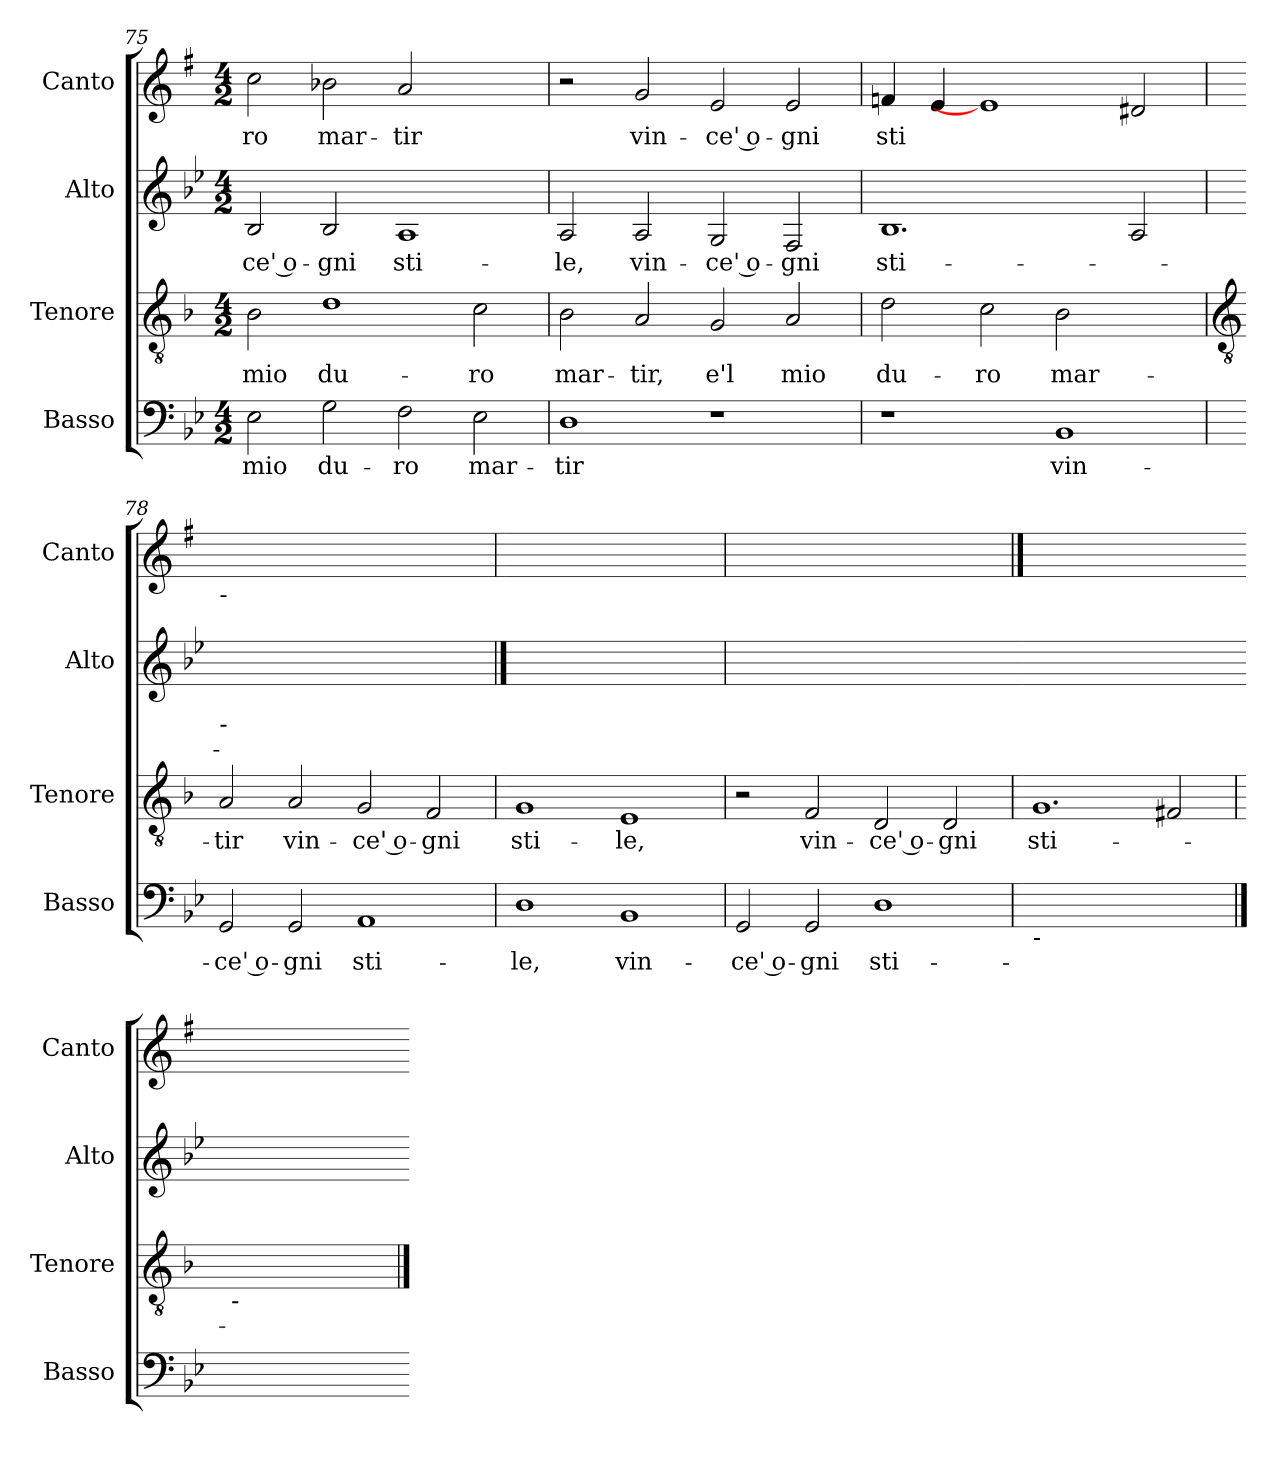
**kern	**text	**kern	**text	**kern	**text	**kern	**text
*part4	*part4	*part3	*part3	*part2	*part2	*part1	*part1
*staff4	*staff4	*staff3	*staff3	*staff2	*staff2	*staff1	*staff1
*I"Basso	*	*I"Tenore	*	*I"Alto	*	*I"Canto	*
*I'Basso	*	*I'Tenore	*	*I'Alto	*	*I'Canto	*
*clefF4	*	*clefGv2	*	*clefG2	*	*clefG2	*
*	*	*	*	*	*	*ITrd1c2	*
*k[b-e-]	*	*k[b-]	*	*k[b-e-]	*	*k[b-]	*
*B-:	*	*F:	*	*B-:	*	*F:	*
*M4/2	*	*M4/2	*	*M4/2	*	*M4/2	*
=75	=75	=75	=75	=75	=75	=75	=75
!	!LO:LY:b	!	!LO:LY:b	!	!LO:LY:b	!	!LO:LY:b
2E-	mio	2B-	mio	2B-	-ce' o-	2b-	-ro
!	!LO:LY:b	!	!LO:LY:b	!	!LO:LY:b	!	!LO:LY:b
2G	du-	1d	du-	2B-	-gni	2a-X	mar-
!	!LO:LY:b	!	!	!	!LO:LY:b	!	!LO:LY:b
2F	-ro	.	.	1A	sti-	2g	-tir
!	!LO:LY:b	!	!LO:LY:b	!	!	!	!
2E-	mar-	2c	-ro	.	.	2ryy	.
!!LO:LB:g=z
=76	=76	=76	=76	=76	=76	=76	=76
!	!LO:LY:b	!	!LO:LY:b	!	!LO:LY:b	!	!
1D	-tir	2B-	mar-	2A	-le,	2r	.
!	!	!	!LO:LY:b	!	!LO:LY:b	!	!LO:LY:b
.	.	2A	-tir,	2A	vin-	2f	vin-
!	!	!	!LO:LY:b	!	!LO:LY:b	!	!LO:LY:b
1r	.	2G	e'l	2G	-ce' o-	2d	-ce' o-
!	!	!	!LO:LY:b	!	!LO:LY:b	!	!LO:LY:b
.	.	2A	mio	2F	-gni	2d	-gni
!!LO:LB:g=z
=77	=77	=77	=77	=77	=77	=77	=77
!	!	!	!LO:LY:b	!	!LO:LY:b	!	!LO:LY:b
1r	.	2d	du-	1.B-	sti-	4e-X	sti
.	.	.	.	.	.	4d	.
!	!	!	!LO:LY:b	!	!	!	!
.	.	2c	-ro	.	.	1d]	.
!	!LO:LY:b	!	!LO:LY:b	!	!	!	!
1BB-	vin-	2B-	mar-	.	.	.	.
.	.	2ryy	.	2A	.	2c#	.
!!LO:LB:g=z
=78	=78	=78	=78	=78	=78	=78	=78
*	*	*clefGv2	*	*	*	*	*
!	!	!	!	!	!	!LO:TX:b:t=-	!
!	!	!	!	!LO:TX:b:t=-	!	!	!
!	!LO:LY:b	!	!LO:LY:b	!	!LO:LY:b	!	!LO:LY:b
2GG	-ce' o-	2A	-tir	0Ayy	-le.	[0dyy	le.
!	!LO:LY:b	!	!LO:LY:b	!	!	!	!
2GG	-gni	2A	vin-	.	.	.	.
!	!LO:LY:b	!	!LO:LY:b	!	!	!	!
1AA	sti-	2G	-ce' o-	.	.	.	.
!	!	!	!LO:LY:b	!	!	!	!
.	.	2F	-gni	.	.	.	.
=79	=79	=79	=79	==79	=79	=79	=79
!	!LO:LY:b	!	!LO:LY:b	!	!	!	!
1D	-le,	1G	sti-	0ryy	.	0dyy_	.
!	!LO:LY:b	!	!LO:LY:b	!	!	!	!
1BB-	vin-	1E	-le,	.	.	.	.
=80	=80	=80	=80	=80	=80	=80	=80
!	!LO:LY:b	!	!	!	!	!	!
2GG	-ce' o-	2r	.	0ryy	.	0dyy]	.
!	!LO:LY:b	!	!LO:LY:b	!	!	!	!
2GG	-gni	2F	vin-	.	.	.	.
!	!LO:LY:b	!	!LO:LY:b	!	!	!	!
1D	sti-	2D	-ce' o-	.	.	.	.
!	!	!	!LO:LY:b	!	!	!	!
.	.	2D	-gni	.	.	.	.
=	==	=	==	=	==	==	==
!LO:TX:b:t=-	!	!	!	!	!	!	!
!	!LO:LY:b	!	!LO:LY:b	!	!	!	!
0Dyy	-le.	1.G	sti-	0ryy	.	0ryy	.
.	.	2F#	.	.	.	.	.
==	=	=	=	=	=	=	=
!	!	!LO:TX:b:t=-	!	!	!	!	!
!	!	!	!LO:LY:b	!	!	!	!
0ryy	.	0F#Xyy	-le.	0ryy	.	0ryy	.
=	=	==	=	=	=	=	=
*-	*-	*-	*-	*-	*-	*-	*-
